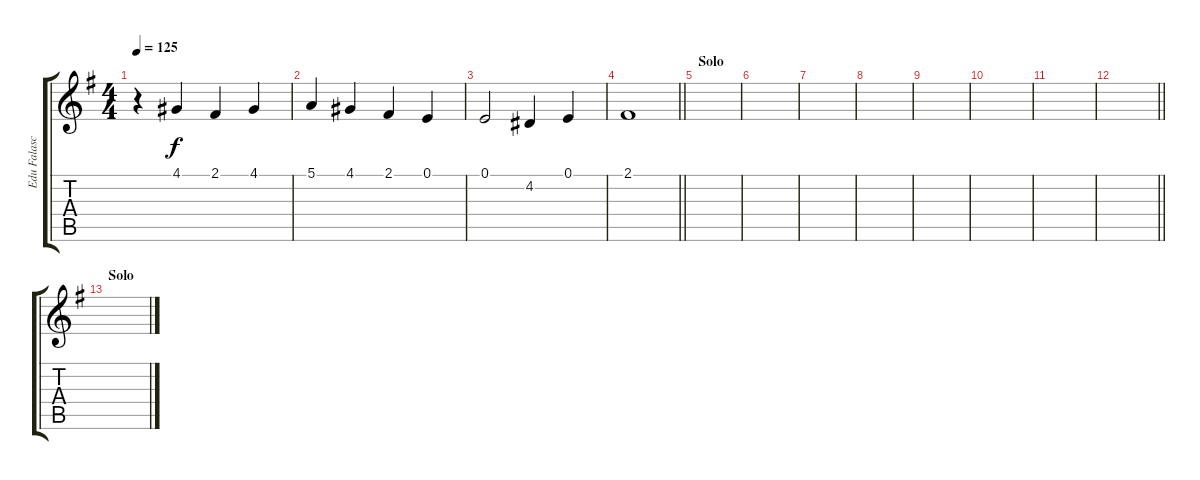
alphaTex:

\track ("Edu Falaschi" "Edu Falasc") {instrument clarinet}
\staff {score tabs}
\tuning (E4 B3 G3 D3 A2 E2) {hide}
\ts (4 4)
\tempo 125
\clef g2
\ks eminor
r.4{dy f} 4.1.4 2.1.4 4.1.4 |
5.1.4 4.1.4 2.1.4 0.1.4 |
0.1.2 4.2.4 0.1.4 |
\barLineRight lightlight
2.1.1 |
\section ("" "Solo")
|
|
|
|
|
|
|
\barLineRight lightlight
|
\section ("" "Solo")
